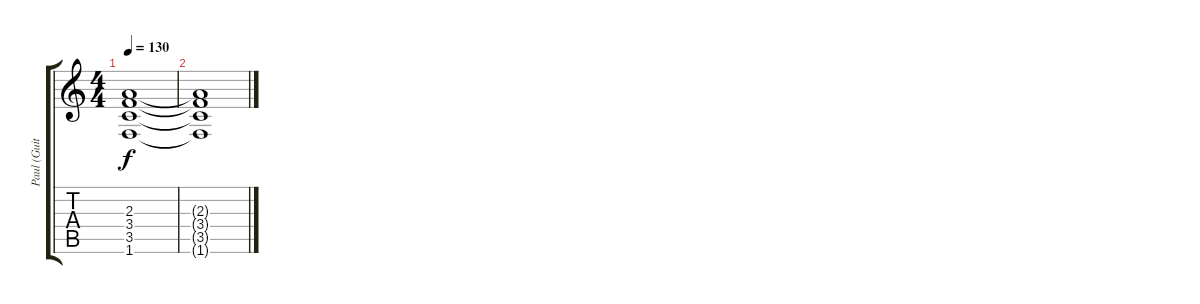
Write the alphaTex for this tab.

\track ("Paul (Guitar 1)" "Paul (Guit") {instrument overdrivenguitar}
\staff {score tabs}
\tuning (E4 B3 G3 D3 A2 E2) {hide}
\ts (4 4)
\tempo 130
\clef g2
\ks c
(2.3{t} 3.4{t} 3.5{t} 1.6{t}).1{dy f} |
(2.3{t} 3.4{t} 3.5{t} 1.6{t}).1
